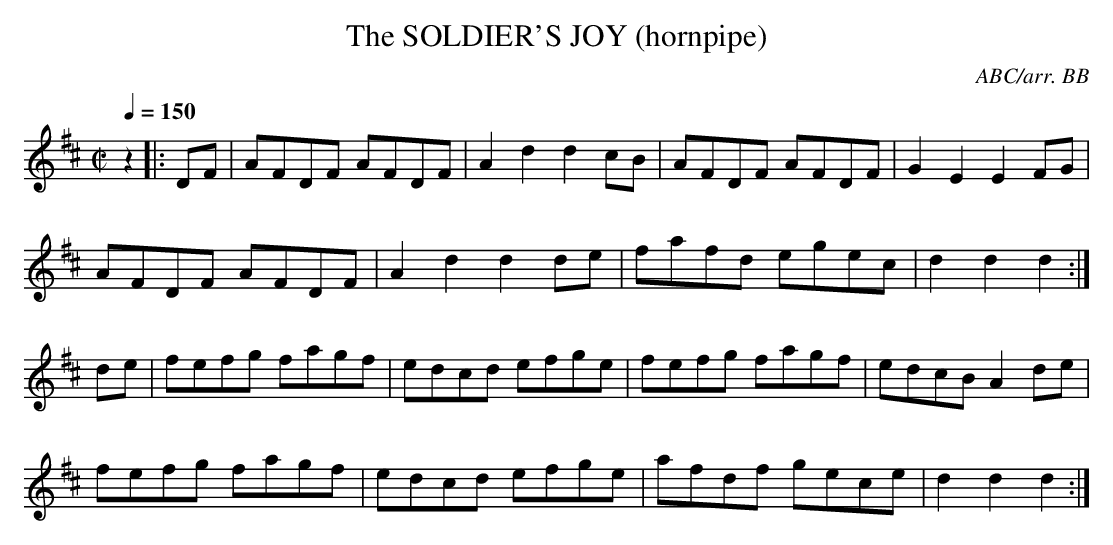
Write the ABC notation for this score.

X:1
T:SOLDIER'S JOY (hornpipe), The
C:ABC/arr. BB
Y:"reel or hornpipe"
traditions!) could be a "gan ainm", but then Mr. Levey
wasn't a traditional musician.
Q:1/4=150
L:1/8
M:C|
K:D
z2|:DF|AFDF AFDF|A2d2 d2cB|AFDF AFDF|G2E2 E2FG|
AFDF AFDF|A2d2 d2de|fafd egec|d2d2 d2:|
de|fefg fagf|edcd efge|fefg fagf|edcB A2de|
fefg fagf|edcd efge|afdf gece|d2d2 d2 :|
